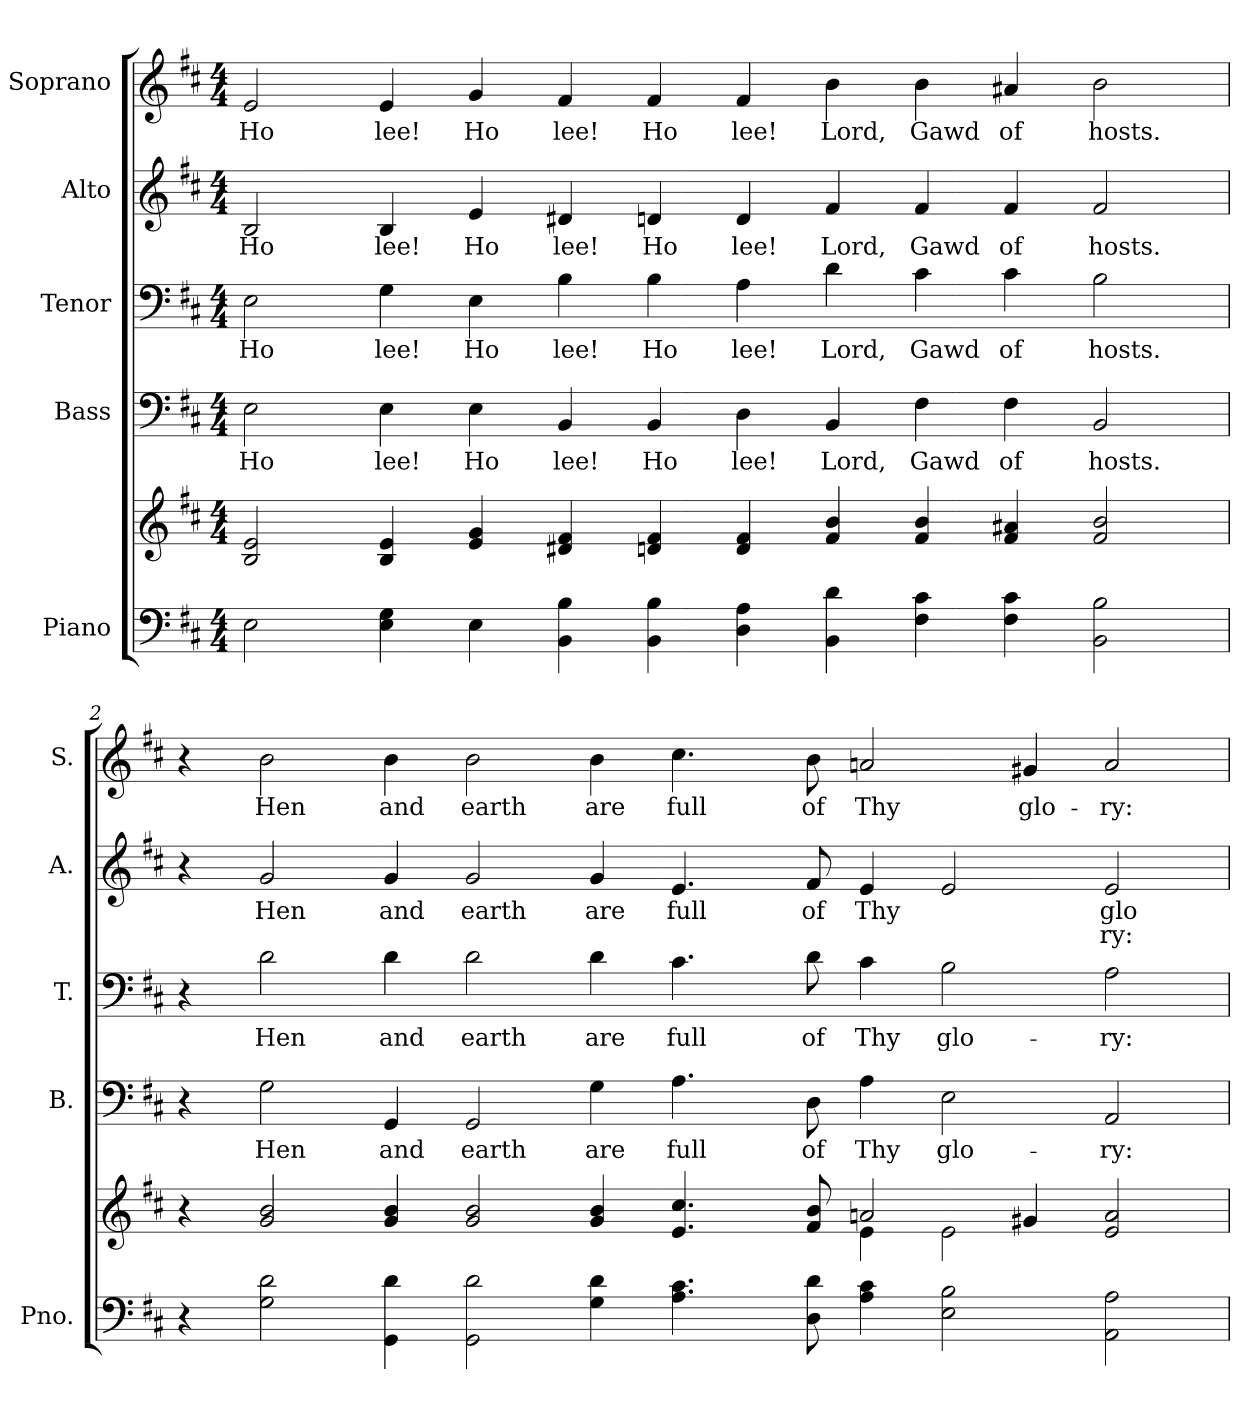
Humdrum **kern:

**kern	**kern	**kern	**text	**kern	**text	**kern	**text	**text	**kern	**text
*part5	*part5	*part4	*part4	*part3	*part3	*part2	*part2	*part2	*part1	*part1
*staff6	*staff5	*staff4	*staff4	*staff3	*staff3	*staff2	*staff2	*staff2	*staff1	*staff1
*I"Piano	*	*I"Bass	*	*I"Tenor	*	*I"Alto	*	*	*I"Soprano	*
*I'Pno.	*	*I'B.	*	*I'T.	*	*I'A.	*	*	*I'S.	*
!!LO:PB:g=z
*clefF4	*clefG2	*clefF4	*	*clefF4	*	*clefG2	*	*	*clefG2	*
*k[f#c#]	*k[f#c#]	*k[f#c#]	*	*k[f#c#]	*	*k[f#c#]	*	*	*k[f#c#]	*
*D:	*D:	*D:	*	*D:	*	*D:	*	*	*D:	*
*M4/4	*M4/4	*M4/4	*	*M4/4	*	*M4/4	*	*	*M4/4	*
*MM150	*MM150	*MM150	*	*MM150	*	*MM150	*	*	*MM150	*
=1	=1	=1	=1	=1	=1	=1	=1	=1	=1	=1
!	!	!	!LO:LY:b:color=#000000	!	!	!	!	!	!	!
!	!	!	!	!	!LO:LY:b:color=#000000	!	!	!	!	!
!	!	!	!	!	!	!	!LO:LY:b:color=#000000	!	!	!
!	!	!	!	!	!	!	!	!	!	!LO:LY:b:color=#000000
2Ei\	2Bi/ 2ei	2Ei\	Ho	2Ei\	Ho	2Bi/	Ho	.	2ei/	Ho
!	!	!	!LO:LY:b:color=#000000	!	!	!	!	!	!	!
!	!	!	!	!	!LO:LY:b:color=#000000	!	!	!	!	!
!	!	!	!	!	!	!	!LO:LY:b:color=#000000	!	!	!
!	!	!	!	!	!	!	!	!	!	!LO:LY:b:color=#000000
4Ei\ 4Gi	4Bi/ 4ei	4Ei\	lee!	4Gi\	lee!	4Bi/	lee!	.	4ei/	lee!
!	!	!	!LO:LY:b:color=#000000	!	!	!	!	!	!	!
!	!	!	!	!	!LO:LY:b:color=#000000	!	!	!	!	!
!	!	!	!	!	!	!	!LO:LY:b:color=#000000	!	!	!
!	!	!	!	!	!	!	!	!	!	!LO:LY:b:color=#000000
4Ei\	4ei/ 4gi	4Ei\	Ho	4Ei\	Ho	4ei/	Ho	.	4gi/	Ho
!	!	!	!LO:LY:b:color=#000000	!	!	!	!	!	!	!
!	!	!	!	!	!LO:LY:b:color=#000000	!	!	!	!	!
!	!	!	!	!	!	!	!LO:LY:b:color=#000000	!	!	!
!	!	!	!	!	!	!	!	!	!	!LO:LY:b:color=#000000
4BBi\ 4Bi	4d#Xi/ 4f#i	4BBi/	lee!	4Bi\	lee!	4d#Xi/	lee!	.	4f#i/	lee!
!	!	!	!LO:LY:b:color=#000000	!	!	!	!	!	!	!
!	!	!	!	!	!LO:LY:b:color=#000000	!	!	!	!	!
!	!	!	!	!	!	!	!LO:LY:b:color=#000000	!	!	!
!	!	!	!	!	!	!	!	!	!	!LO:LY:b:color=#000000
4BBi\ 4Bi	4dni/ 4f#i	4BBi/	Ho	4Bi\	Ho	4dni/	Ho	.	4f#i/	Ho
!	!	!	!LO:LY:b:color=#000000	!	!	!	!	!	!	!
!	!	!	!	!	!LO:LY:b:color=#000000	!	!	!	!	!
!	!	!	!	!	!	!	!LO:LY:b:color=#000000	!	!	!
!	!	!	!	!	!	!	!	!	!	!LO:LY:b:color=#000000
4Di\ 4Ai	4di/ 4f#i	4Di\	lee!	4Ai\	lee!	4di/	lee!	.	4f#i/	lee!
!	!	!	!LO:LY:b:color=#000000	!	!	!	!	!	!	!
!	!	!	!	!	!LO:LY:b:color=#000000	!	!	!	!	!
!	!	!	!	!	!	!	!LO:LY:b:color=#000000	!	!	!
!	!	!	!	!	!	!	!	!	!	!LO:LY:b:color=#000000
4BBi\ 4di	4f#i/ 4bi	4BBi/	Lord,	4di\	Lord,	4f#i/	Lord,	.	4bi\	Lord,
!	!	!	!LO:LY:b:color=#000000	!	!	!	!	!	!	!
!	!	!	!	!	!LO:LY:b:color=#000000	!	!	!	!	!
!	!	!	!	!	!	!	!LO:LY:b:color=#000000	!	!	!
!	!	!	!	!	!	!	!	!	!	!LO:LY:b:color=#000000
4F#i\ 4c#i	4f#i/ 4bi	4F#i\	Gawd	4c#i\	Gawd	4f#i/	Gawd	.	4bi\	Gawd
!	!	!	!LO:LY:b:color=#000000	!	!	!	!	!	!	!
!	!	!	!	!	!LO:LY:b:color=#000000	!	!	!	!	!
!	!	!	!	!	!	!	!LO:LY:b:color=#000000	!	!	!
!	!	!	!	!	!	!	!	!	!	!LO:LY:b:color=#000000
4F#i\ 4c#i	4f#i/ 4a#Xi	4F#i\	of	4c#i\	of	4f#i/	of	.	4a#Xi/	of
!	!	!	!LO:LY:b:color=#000000	!	!	!	!	!	!	!
!	!	!	!	!	!LO:LY:b:color=#000000	!	!	!	!	!
!	!	!	!	!	!	!	!LO:LY:b:color=#000000	!	!	!
!	!	!	!	!	!	!	!	!	!	!LO:LY:b:color=#000000
2BBi\ 2Bi	2f#i/ 2bi	2BBi/	hosts.	2Bi\	hosts.	2f#i/	hosts.	.	2bi\	hosts.
!!LO:PB:g=z
=2	=2	=2	=2	=2	=2	=2	=2	=2	=2	=2
*	*^	*	*	*	*	*	*	*	*	*
4r	4r	1ryy	4r	.	4r	.	4r	.	.	4r	.
!	!	!	!	!LO:LY:b:color=#000000	!	!	!	!	!	!	!
!	!	!	!	!	!	!LO:LY:b:color=#000000	!	!	!	!	!
!	!	!	!	!	!	!	!	!LO:LY:b:color=#000000	!	!	!
!	!	!	!	!	!	!	!	!	!	!	!LO:LY:b:color=#000000
2Gi\ 2di	2gi/ 2bi	.	2Gi\	Hen	2di\	Hen	2gi/	Hen	.	2bi\	Hen
!	!	!	!	!LO:LY:b:color=#000000	!	!	!	!	!	!	!
!	!	!	!	!	!	!LO:LY:b:color=#000000	!	!	!	!	!
!	!	!	!	!	!	!	!	!LO:LY:b:color=#000000	!	!	!
!	!	!	!	!	!	!	!	!	!	!	!LO:LY:b:color=#000000
4GGi\ 4di	4gi/ 4bi	.	4GGi/	and	4di\	and	4gi/	and	.	4bi\	and
!	!	!	!	!LO:LY:b:color=#000000	!	!	!	!	!	!	!
!	!	!	!	!	!	!LO:LY:b:color=#000000	!	!	!	!	!
!	!	!	!	!	!	!	!	!LO:LY:b:color=#000000	!	!	!
!	!	!	!	!	!	!	!	!	!	!	!LO:LY:b:color=#000000
2GGi\ 2di	2gi/ 2bi	1ryy	2GGi/	earth	2di\	earth	2gi/	earth	.	2bi\	earth
!	!	!	!	!LO:LY:b:color=#000000	!	!	!	!	!	!	!
!	!	!	!	!	!	!LO:LY:b:color=#000000	!	!	!	!	!
!	!	!	!	!	!	!	!	!LO:LY:b:color=#000000	!	!	!
!	!	!	!	!	!	!	!	!	!	!	!LO:LY:b:color=#000000
4Gi\ 4di	4gi/ 4bi	.	4Gi\	are	4di\	are	4gi/	are	.	4bi\	are
!	!	!	!	!LO:LY:b:color=#000000	!	!	!	!	!	!	!
!	!	!	!	!	!	!LO:LY:b:color=#000000	!	!	!	!	!
!	!	!	!	!	!	!	!	!LO:LY:b:color=#000000	!	!	!
!	!	!	!	!	!	!	!	!	!	!	!LO:LY:b:color=#000000
4.Ai\ 4.c#i	4.ei/ 4.cc#i	.	4.Ai\	full	4.c#i\	full	4.ei/	full	.	4.cc#i\	full
.	.	4ryy	.	.	.	.	.	.	.	.	.
!	!	!	!	!LO:LY:b:color=#000000	!	!	!	!	!	!	!
!	!	!	!	!	!	!LO:LY:b:color=#000000	!	!	!	!	!
!	!	!	!	!	!	!	!	!LO:LY:b:color=#000000	!	!	!
!	!	!	!	!	!	!	!	!	!	!	!LO:LY:b:color=#000000
8Di\ 8di	8f#i/ 8bi	.	8Di\	of	8di\	of	8f#i/	of	.	8bi\	of
!	!	!	!	!LO:LY:b:color=#000000	!	!	!	!	!	!	!
!	!	!	!	!	!	!LO:LY:b:color=#000000	!	!	!	!	!
!	!	!	!	!	!	!	!	!LO:LY:b:color=#000000	!	!	!
!	!	!	!	!	!	!	!	!	!	!	!LO:LY:b:color=#000000
4Ai\ 4c#i	2ani/	4ei\	4Ai\	Thy	4c#i\	Thy	4ei/	Thy	.	2ani/	Thy
!	!	!	!	!LO:LY:b:color=#000000	!	!	!	!	!	!	!
!	!	!	!	!	!	!LO:LY:b:color=#000000	!	!	!	!	!
2Ei\ 2Bi	.	2ei\	2Ei\	glo-	2Bi\	glo-	2ei/	.	.	.	.
!	!	!	!	!	!	!	!	!	!	!	!LO:LY:b:color=#000000
.	4g#Xi/	.	.	.	.	.	.	.	.	4g#Xi/	glo-
!	!	!	!	!LO:LY:b:color=#000000	!	!	!	!	!	!	!
!	!	!	!	!	!	!LO:LY:b:color=#000000	!	!	!	!	!
!	!	!	!	!	!	!	!	!LO:LY:b:color=#000000	!LO:LY:b:color=#000000	!	!
!	!	!	!	!	!	!	!	!	!	!	!LO:LY:b:color=#000000
2AAi\ 2Ai	2ei/ 2ai	2ryy	2AAi/	-ry:	2Ai\	-ry:	2ei/	glo-	-ry:	2ai/	-ry:
*	*v	*v	*	*	*	*	*	*	*	*	*
=	=	=	=	=	=	=	=	=	=	=
*-	*-	*-	*-	*-	*-	*-	*-	*-	*-	*-
